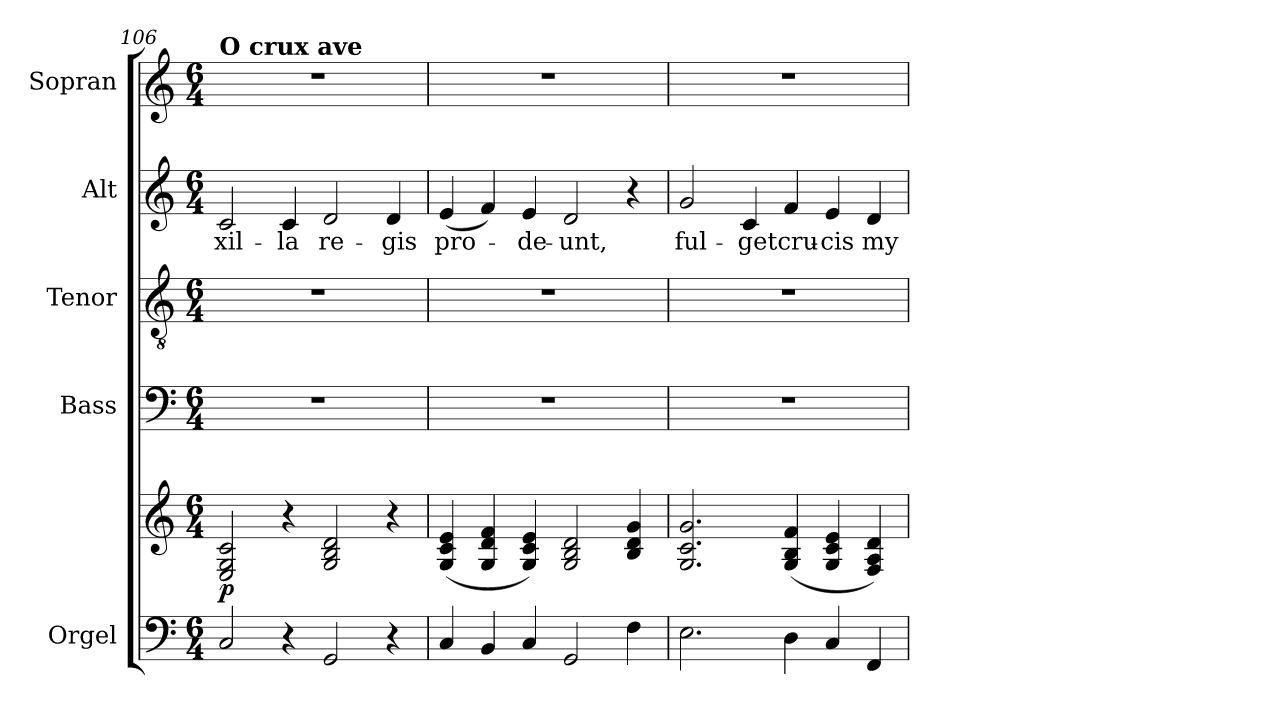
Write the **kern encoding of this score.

**kern	**kern	**dynam	**kern	**kern	**kern	**text	**kern
*part5	*part5	*part5	*part4	*part3	*part2	*part2	*part1
*staff6	*staff5	*staff5/6	*staff4	*staff3	*staff2	*staff2	*staff1
*I"Orgel	*	*	*I"Bass	*I"Tenor	*I"Alt	*	*I"Sopran
*I'Org.	*	*	*I'B.	*I'T.	*I'A.	*	*I'S.
*clefF4	*clefG2	*	*clefF4	*clefGv2	*clefG2	*	*clefG2
*k[]	*k[]	*	*k[]	*k[]	*k[]	*	*k[]
*C:	*C:	*	*C:	*C:	*C:	*	*C:
*M6/4	*M6/4	*	*M6/4	*M6/4	*M6/4	*	*M6/4
=106	=106	=106	=106	=106	=106	=106	=106
!	!	!	!	!	!	!	!LO:TX:a:B:t=O crux ave
!	!	!LO:DY:b	!	!	!	!LO:LY:b	!
2C/	2E/ 2G/ 2c/	p	1.r	1.r	2c/	-xil-	1.r
!	!	!	!	!	!	!LO:LY:b	!
4r	4r	.	.	.	4c/	-la	.
!	!	!	!	!	!	!LO:LY:b	!
2GG/	2G/ 2B/ 2d/	.	.	.	2d/	re-	.
!	!	!	!	!	!	!LO:LY:b	!
4r	4r	.	.	.	4d/	-gis	.
=107	=107	=107	=107	=107	=107	=107	=107
!	!	!	!	!	!	!LO:LY:b	!
4C/	(4G/ 4c/ 4e/	.	1.r	1.r	(<4e/	pro-	1.r
4BB/	4G/ 4d/ 4f/	.	.	.	4f/)	.	.
!	!	!	!	!	!	!LO:LY:b	!
4C/	4G/ 4c/ 4e/)	.	.	.	4e/	-de-	.
!	!	!	!	!	!	!LO:LY:b	!
2GG/	2G/ 2B/ 2d/	.	.	.	2d/	-unt,	.
4F\	4B/ 4d/ 4g/	.	.	.	4r	.	.
=108	=108	=108	=108	=108	=108	=108	=108
!	!	!	!	!	!	!LO:LY:b	!
2.E\	2.G/ 2.c/ 2.g/	.	1.r	1.r	2g/	ful-	1.r
!	!	!	!	!	!	!LO:LY:b	!
.	.	.	.	.	4c/	-get	.
!	!	!	!	!	!	!LO:LY:b	!
4D\	(4G/ 4B/ 4f/	.	.	.	4f/	cru-	.
!	!	!	!	!	!	!LO:LY:b	!
4C/	4G/ 4c/ 4e/	.	.	.	4e/	-cis	.
!	!	!	!	!	!	!LO:LY:b	!
4FF/	4F/ 4A/ 4d/)	.	.	.	4d/	my-	.
=	=	=	=	=	=	=	=
*-	*-	*-	*-	*-	*-	*-	*-
